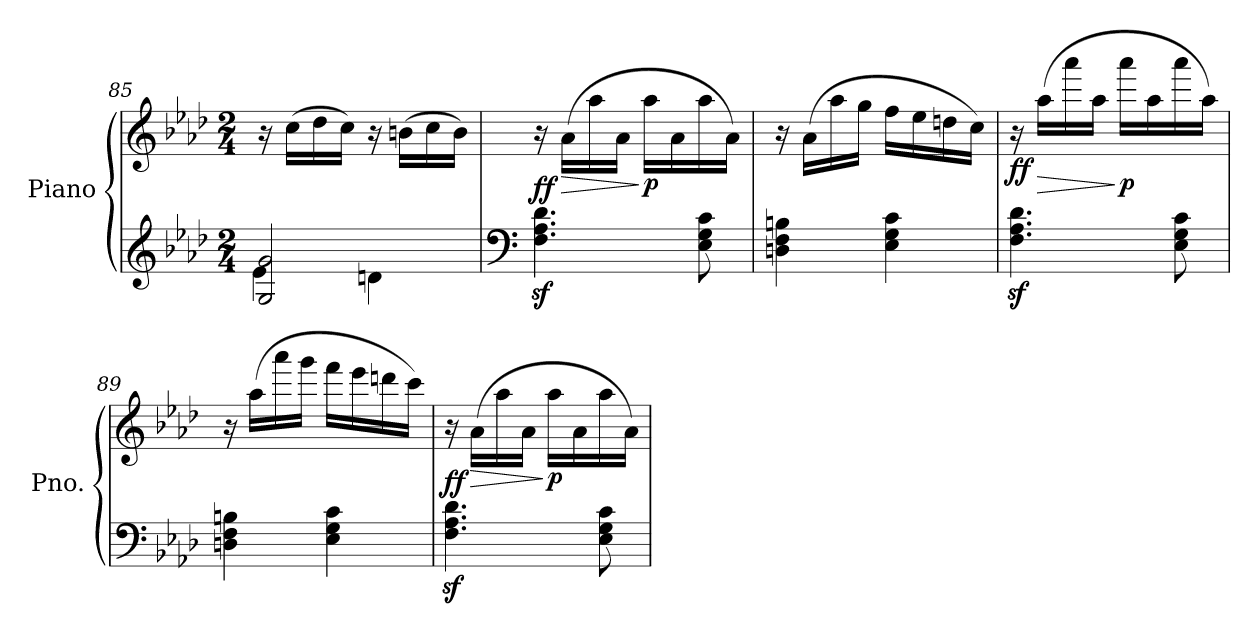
**kern	**kern	**dynam
*part1	*part1	*part1
*staff2	*staff1	*staff1/2
*I"Piano	*	*
*I'Pno.	*	*
!!LO:LB:g=z
*clefG2	*clefG2	*
*k[b-e-a-d-]	*k[b-e-a-d-]	*
*M2/4	*M2/4	*
=85	=85	=85
*^	*	*
2G/ 2g/	4e-\	16r	.
.	.	(>16cc\LL	.
.	.	16dd-\	.
.	.	16cc\JJ)	.
.	4dn\	16r	.
.	.	(>16bn\LL	.
.	.	16cc\	.
.	.	16b\JJ)	.
*v	*v	*	*
!!LO:PB:g=z
=86	=86	=86
*clefF4	*	*
!	!	!LO:DY:b
4.F\z< 4.A-\z< 4.d-\z<	16r	ff
!	!	!LO:HP:b
.	(>16a-\LL	>
.	16aa-\	.
.	16a-\JJ	.
!	!	!LO:DY:n=1:b
.	16aa-\LL	] p
.	16a-\	.
8E-\ 8G\ 8c\	16aa-\	.
.	16a-\JJ)	.
=87	=87	=87
4Dn\ 4F\ 4Bn\	16r	.
.	(>16a-\LL	.
.	16aa-\	.
.	16gg\JJ	.
4E-\ 4G\ 4c\	16ff\LL	.
.	16ee-\	.
.	16ddn\	.
.	16cc\JJ)	.
=88	=88	=88
!	!	!LO:DY:b
4.F\z< 4.A-\z< 4.d-\z<	16r	ff
!	!	!LO:HP:b
.	(>16aa-\LL	>
.	16aaa-\	.
.	16aa-\JJ	.
!	!	!LO:DY:n=1:b
.	16aaa-\LL	] p
.	16aa-\	.
8E-\ 8G\ 8c\	16aaa-\	.
.	16aa-\JJ)	.
=89	=89	=89
4Dn\ 4F\ 4Bn\	16r	.
.	(>16aa-\LL	.
.	16aaa-\	.
.	16ggg\JJ	.
4E-\ 4G\ 4c\	16fff\LL	.
.	16eee-\	.
.	16dddn\	.
.	16ccc\JJ)	.
=90	=90	=90
!	!	!LO:DY:b
4.F\z< 4.A-\z< 4.d-\z<	16r	ff
!	!	!LO:HP:b
.	(>16a-\LL	>
.	16aa-\	.
.	16a-\JJ	.
!	!	!LO:DY:n=1:b
.	16aa-\LL	] p
.	16a-\	.
8E-\ 8G\ 8c\	16aa-\	.
.	16a-\JJ)	.
=	=	=
*-	*-	*-
